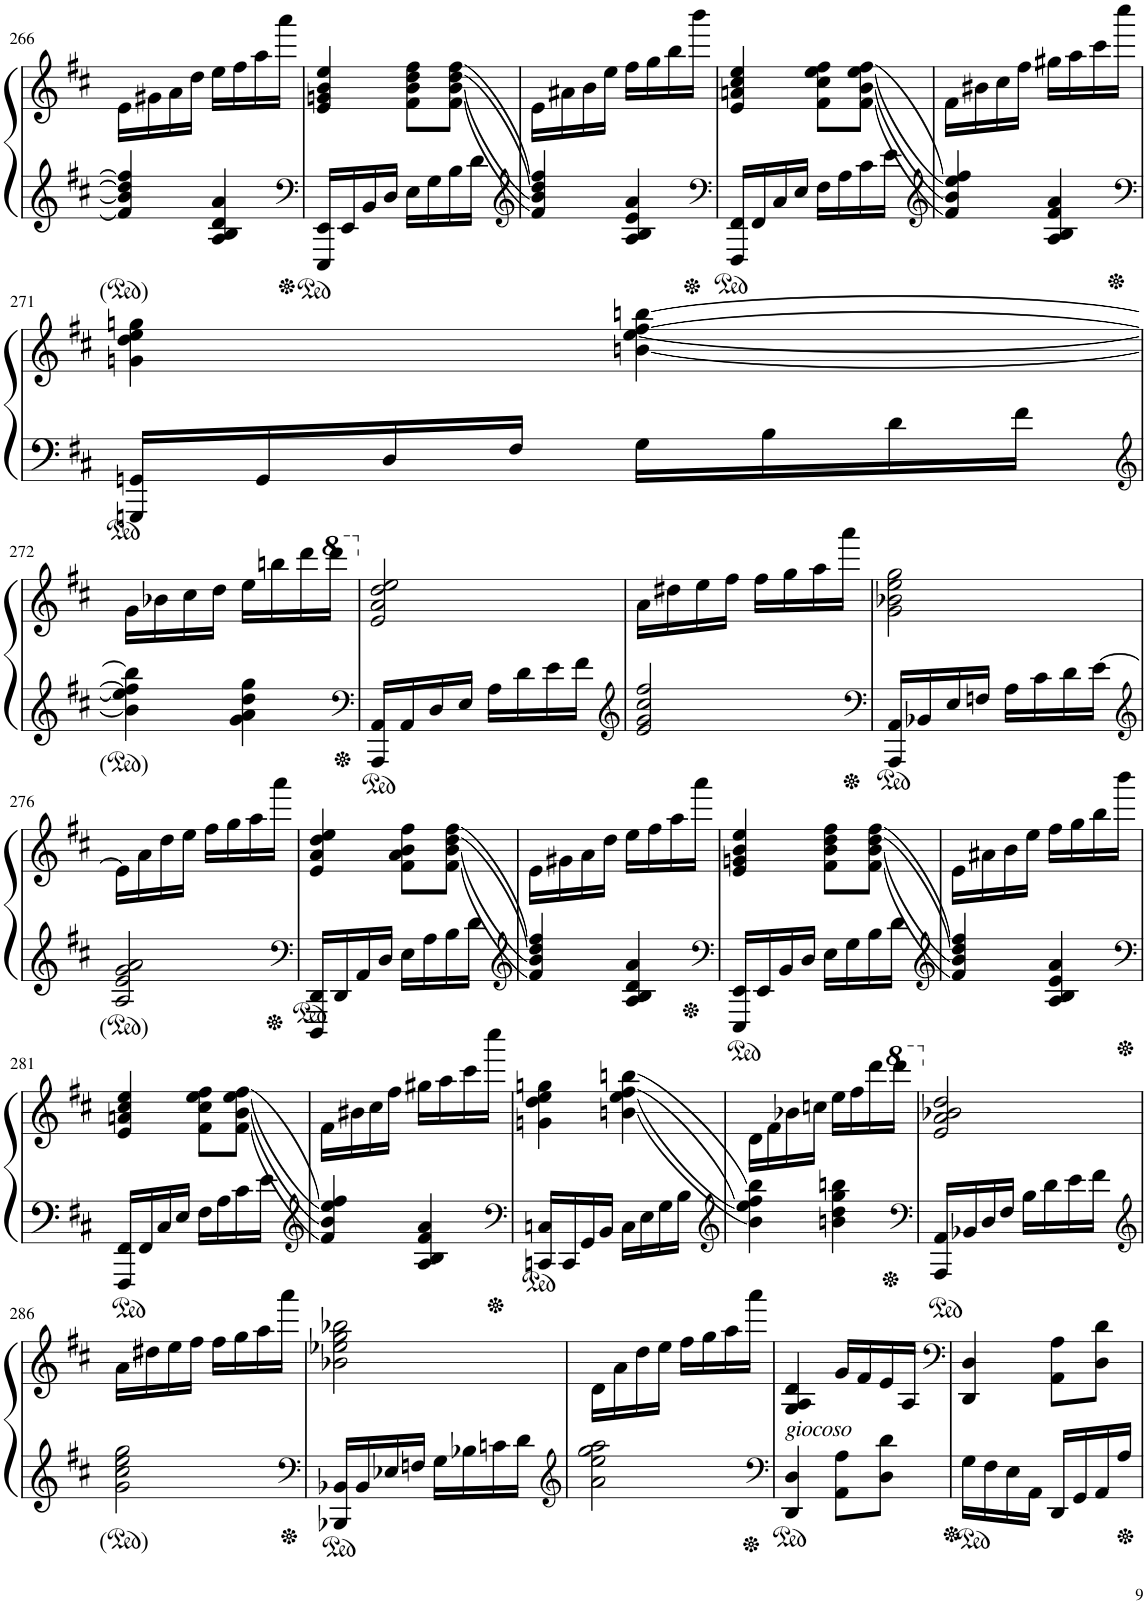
**kern	**kern
*part1	*part1
*staff2	*staff1
*I"Piano	*
*I'Pno.	*
!!LO:PB:g=z
*clefG2	*clefG2
*k[f#c#]	*k[f#c#]
*M2/4	*M2/4
=266	=266
4f#/] 4b/] 4dd/] 4ff#/]	16e\LL
.	16g#X\
.	16a\
.	16dd\JJ
4A/ 4B/ 4d/ 4a/	16ee\LL
.	16ff#\
.	16aa\
.	16aaa\JJ
=267	=267
*clefF4	*
*ped	*
16EEE/ 16EE/LL	4e/ 4gn/ 4b/ 4ee/
16EE/	.
16BB/	.
16D/JJ	.
16E\LL	8f#\ 8b\ 8dd\ 8ff#\L
16G\	.
16B\	[8f#\ [8b\ [8dd\ [8ff#\J
16d\JJ	.
=268	=268
*clefG2	*
4f#/] 4b/] 4dd/] 4ff#/]	16e\LL
.	16a#X\
.	16b\
.	16ee\JJ
4A/ 4B/ 4e/ 4a/	16ff#\LL
.	16gg\
.	16bb\
.	16bbb\JJ
=269	=269
*clefF4	*
*ped	*
*	*Xped
16FFF#/ 16FF#/LL	4e/ 4an/ 4cc#/ 4ee/
16FF#/	.
16C#/	.
16E/JJ	.
16F#\LL	8f#\ 8cc#\ 8ee\ 8ff#\L
16A\	.
16c#\	[8f#\ [8b\ [8ee\ [8ff#\J
16e\JJ	.
=270	=270
*clefG2	*
4f#/] 4b/] 4ee/] 4ff#/]	16f#\LL
.	16b#X\
.	16cc#\
.	16ff#\JJ
4A/ 4B/ 4f#/ 4a/	16gg#X\LL
.	16aa\
.	16ccc#\
.	16cccc#\JJ
!!LO:LB:g=z
=271	=271
*clefF4	*
*ped	*
*	*Xped
16GGGn/ 16GGn/LL	4gn\ 4dd\ 4ee\ 4ggn\
16GG/	.
16D/	.
16F#/JJ	.
16G\LL	[4bn\ [4ee\ [4ff#\ [4bbn\
16B\	.
16d\	.
16f#\JJ	.
!!LO:LB:g=z
=272	=272
*clefG2	*
4b\] 4ee\] 4ff#\] 4bb\]	16g\LL
.	16b-X\
.	16cc#\
.	16dd\JJ
4g\ 4a\ 4dd\ 4gg\	16ee\LL
.	16bbn\
.	16ddd\
*	*8va
.	16dddd\JJ
=273	=273
*clefF4	*
*ped	*
*	*Xped
*	*X8va
16AAA/ 16AA/LL	2e/ 2a/ 2dd/ 2ee/
16AA/	.
16D/	.
16E/JJ	.
16A\LL	.
16d\	.
16e\	.
16f#\JJ	.
=274	=274
*clefG2	*
2e/ 2g/ 2cc#/ 2ff#/	16a\LL
.	16dd#X\
.	16ee\
.	16ff#\JJ
.	16ff#\LL
.	16gg\
.	16aa\
.	16aaa\JJ
=275	=275
*clefF4	*
*ped	*
*	*Xped
16AAA/ 16AA/LL	2g\ 2b-X\ 2ee\ 2gg\
16BB-X/	.
16E/	.
16Fn/JJ	.
16A\LL	.
16c#\	.
16d\	.
[16e\JJ	.
!!LO:LB:g=z
=276	=276
*clefG2	*
2A/ 2e/ 2g/ 2a/	16e\LL]
.	16a\
.	16dd\
.	16ee\JJ
.	16ff#\LL
.	16gg\
.	16aa\
.	16aaa\JJ
=277	=277
*clefF4	*
*ped	*
*	*Xped
16DDD/ 16DD/LL	4e/ 4a/ 4dd/ 4ee/
16DD/	.
16AA/	.
16D/JJ	.
16E\LL	8f#\ 8a\ 8b\ 8ff#\L
16A\	.
16B\	[8f#\ [8b\ [8dd\ [8ff#\J
16d\JJ	.
=278	=278
*clefG2	*
4f#/] 4b/] 4dd/] 4ff#/]	16e\LL
.	16g#X\
.	16a\
.	16dd\JJ
4A/ 4B/ 4d/ 4a/	16ee\LL
.	16ff#\
.	16aa\
.	16aaa\JJ
=279	=279
*clefF4	*
*ped	*
*	*Xped
16EEE/ 16EE/LL	4e/ 4gn/ 4b/ 4ee/
16EE/	.
16BB/	.
16D/JJ	.
16E\LL	8f#\ 8b\ 8dd\ 8ff#\L
16G\	.
16B\	[8f#\ [8b\ [8dd\ [8ff#\J
16d\JJ	.
=280	=280
*clefG2	*
4f#/] 4b/] 4dd/] 4ff#/]	16e\LL
.	16a#X\
.	16b\
.	16ee\JJ
4A/ 4B/ 4e/ 4a/	16ff#\LL
.	16gg\
.	16bb\
.	16bbb\JJ
!!LO:LB:g=z
=281	=281
*clefF4	*
*ped	*
*	*Xped
16FFF#/ 16FF#/LL	4e/ 4an/ 4cc#/ 4ee/
16FF#/	.
16C#/	.
16E/JJ	.
16F#\LL	8f#\ 8cc#\ 8ee\ 8ff#\L
16A\	.
16c#\	[8f#\ [8b\ [8ee\ [8ff#\J
16e\JJ	.
=282	=282
*clefG2	*
4f#/] 4b/] 4ee/] 4ff#/]	16f#\LL
.	16b#X\
.	16cc#\
.	16ff#\JJ
4A/ 4B/ 4f#/ 4a/	16gg#X\LL
.	16aa\
.	16ccc#\
.	16cccc#\JJ
=283	=283
*clefF4	*
*ped	*
*	*Xped
16CCn/ 16Cn/LL	4gn\ 4dd\ 4ee\ 4ggn\
16CC/	.
16GG/	.
16BB/JJ	.
16C\LL	[4bn\ [4ee\ [4ff#\ [4bbn\
16E\	.
16G\	.
16B\JJ	.
=284	=284
*clefG2	*
4b\] 4ee\] 4ff#\] 4bb\]	16d\LL
.	16f#\
.	16b-X\
.	16ccn\JJ
4bn\ 4dd\ 4gg\ 4bbn\	16ee\LL
.	16ff#\
.	16ddd\
*	*8va
.	16dddd\JJ
=285	=285
*clefF4	*
*ped	*
*	*Xped
*	*X8va
16AAA/ 16AA/LL	2e/ 2a/ 2b-X/ 2dd/
16BB-X/	.
16D/	.
16F#/JJ	.
16B\LL	.
16d\	.
16e\	.
16f#\JJ	.
!!LO:LB:g=z
=286	=286
*clefG2	*
2g\ 2cc#\ 2ee\ 2gg\	16a\LL
.	16dd#X\
.	16ee\
.	16ff#\JJ
.	16ff#\LL
.	16gg\
.	16aa\
.	16aaa\JJ
=287	=287
*clefF4	*
*ped	*
*	*Xped
16BBB-X/ 16BB-X/LL	2b-X\ 2ee-X\ 2gg\ 2bb-X\
16BB-/	.
16E-X/	.
16Fn/JJ	.
16G\LL	.
16B-X\	.
16cn\	.
16d\JJ	.
=288	=288
*clefG2	*
2a\ 2ee\ 2gg\ 2aa\	16d\LL
.	16a\
.	16dd\
.	16ee\JJ
.	16ff#\LL
.	16gg\
.	16aa\
.	16aaa\JJ
=289	=289
*clefF4	*
*	*Xped
!	!LO:TX:b:i:t=giocoso
4DD/ 4D/	4G/ 4A/ 4d/
8AA\ 8A\L	16g/LL
.	16f#/
8D\ 8d\J	16e/
.	16A/JJ
=290	=290
*	*clefF4
16G\LL	4DD/ 4D/
16F#\	.
16E\	.
16AA\JJ	.
16DD/LL	8AA\ 8A\L
16GG/	.
16AA/	8D\ 8d\J
16A/JJ	.
=	=
*-	*-
